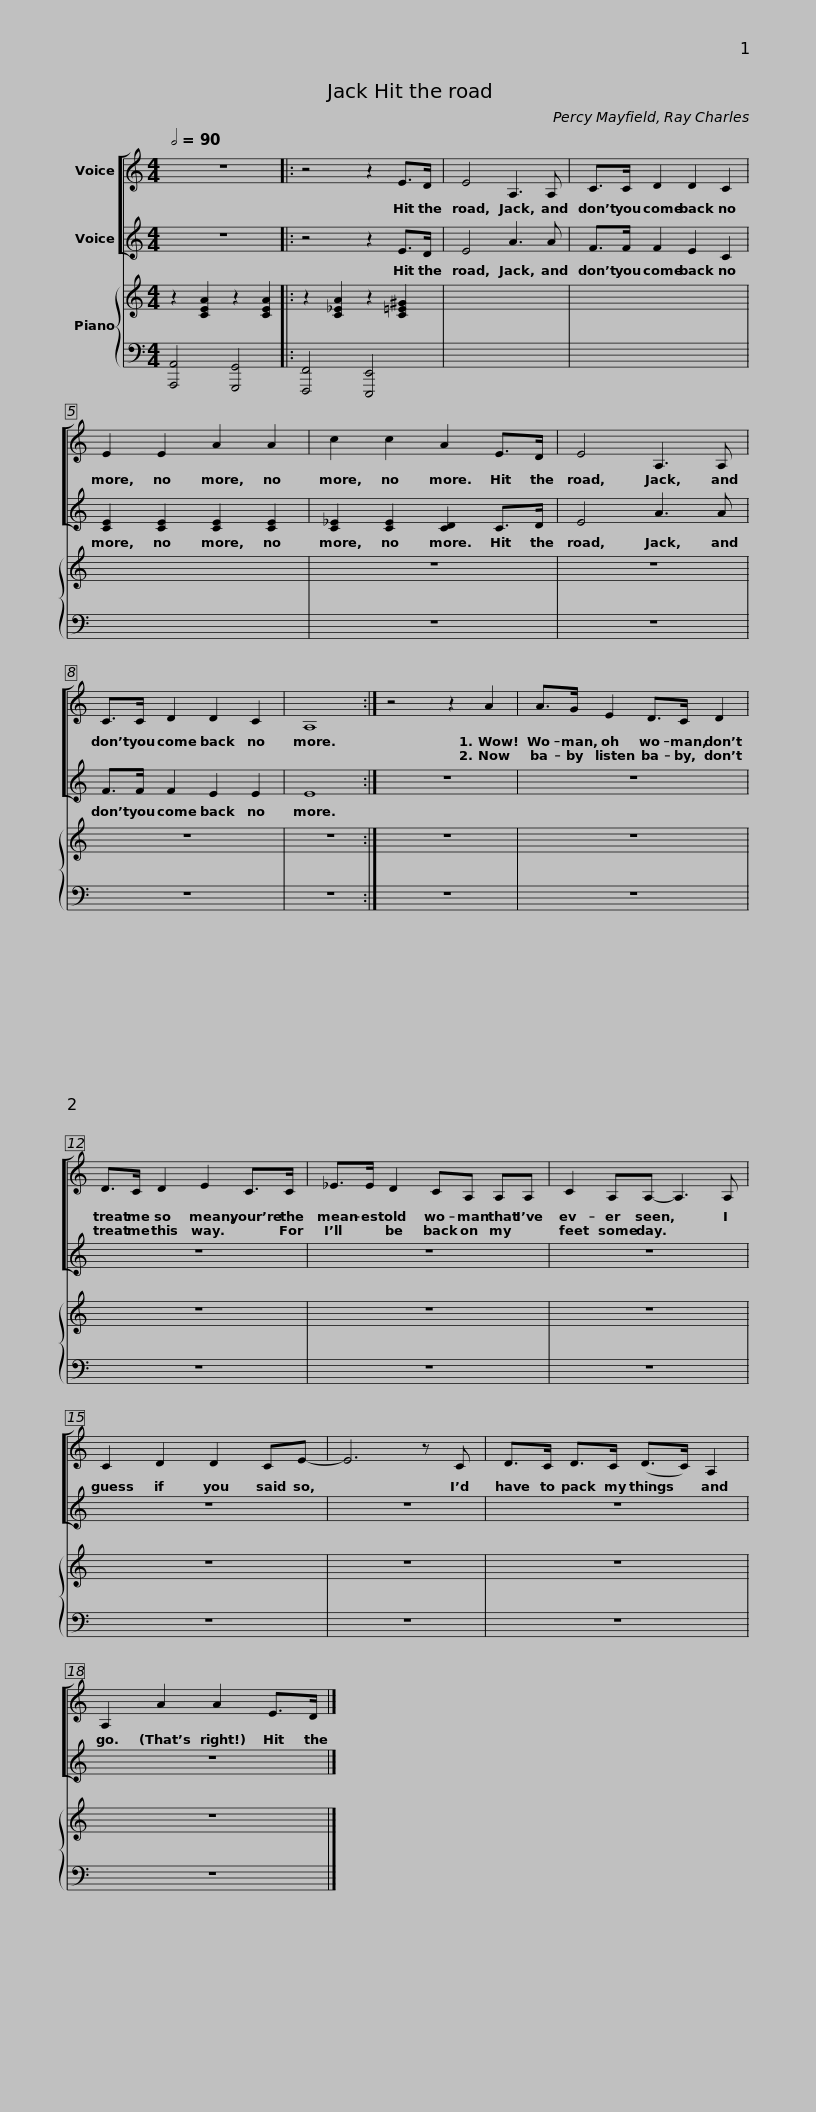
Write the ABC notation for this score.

X:1
%%score [ 1 2 ] { 3 | 4 }
L:1/8
Q:1/2=90
M:4/4
I:linebreak $
K:C
V:1 treble
V:2 treble
V:3 treble
V:4 bass
V:1
 z8 |: z4 z2 E>D | E4 A,3 A, | C>C D2 D2 C2 | E2 E2 A2 A2 | %5
 c2 c2 A2 E>D |$ E4 A,3 A, | C>C D2 D2 C2 | A,8 :| z4 z2 A2 | %10
 A>G E2 D>C D2 | D>C D2 E2 C>C |$ _E>E D2 CA, A,A, | C2 A,A,- A,3 A, | C2 D2 D2 CE- | %15
 E6 z C | D>C D>C (D>C) A,2 |$ A,2 A2 A2 E>D |] %18
V:2
 z8 |: z4 z2 E>D | E4 A3 A | F>F F2 E2 C2 | [CE]2 [CE]2 [CE]2 [CE]2 | %5
 [C_E]2 [CE]2 [CD]2 C>D |$ E4 A3 A | F>F F2 E2 E2 | E8 :| z8 | %10
 z8 | z8 |$ z8 | z8 | z8 | %15
 z8 | z8 |$ z8 |] %18
V:3
 z2 [CEA]2 z2 [CEA]2 |: z2 [C_EA]2 z2 [C=E^G]2 | x8 | x8 | x8 | %5
 z8 |$ z8 | z8 | z8 :| z8 | %10
 z8 | z8 |$ z8 | z8 | z8 | %15
 z8 | z8 |$ z8 |] %18
V:4
 [A,,,A,,]4 [G,,,G,,]4 |: [F,,,F,,]4 [E,,,E,,]4 | x8 | x8 | x8 | %5
 z8 |$ z8 | z8 | z8 :| z8 | %10
 z8 | z8 |$ z8 | z8 | z8 | %15
 z8 | z8 |$ z8 |] %18
